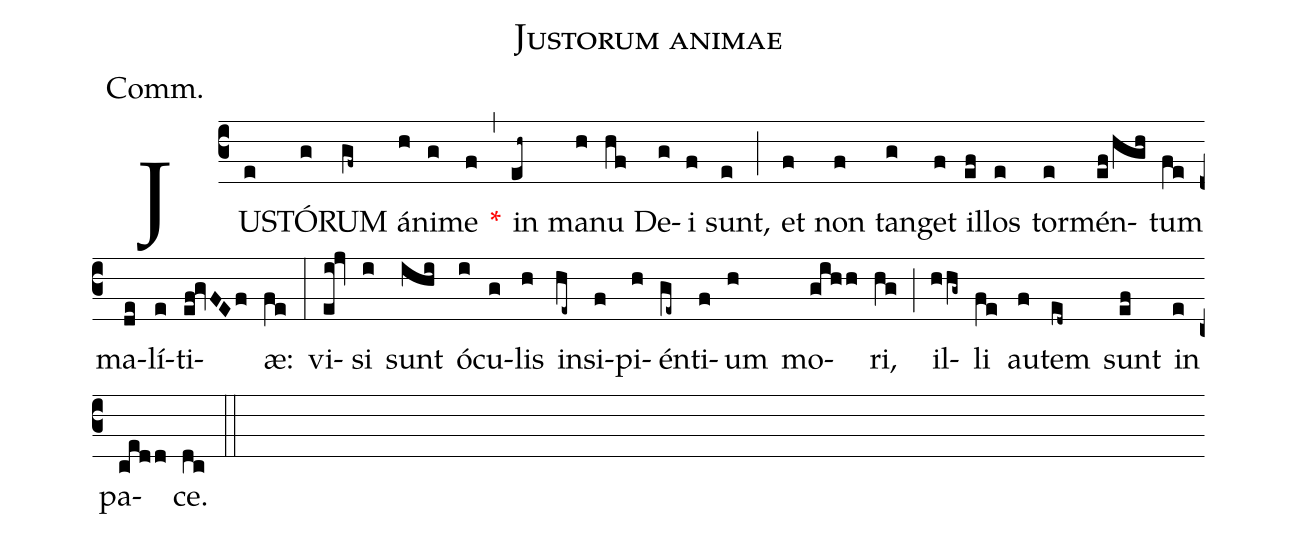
name:Justorum animae;
annotation:Comm.;
mode:III.;
office-part:Communion;
%%
(c3) JU(e)STÓ(g)RUM(gf~) á(h)ni(g)me(f) <v>\red{*}</v>(,) in(eh~) ma(h)nu(hf) De(g)i(f) sunt,(e) (;) et(f) non(f) tan(g)get(f) il(ef)los(e) () tor(e)mén(ef/hgh)tum(fe) ma(de)lí(e)ti(ef!gvFEf)æ:(fe) (:) vi(ei!jv)si(i) sunt(ihi) ó(i)cu(g)lis(h) in(he~)si(f)pi(h)én(ge~)ti(f)um(h) mo(gihh)ri,(hg) (;) il(hhg~)li(fe) au(f)tem(ed~) sunt(ef) in(e) pa(cedd)ce.(dc) (::)
